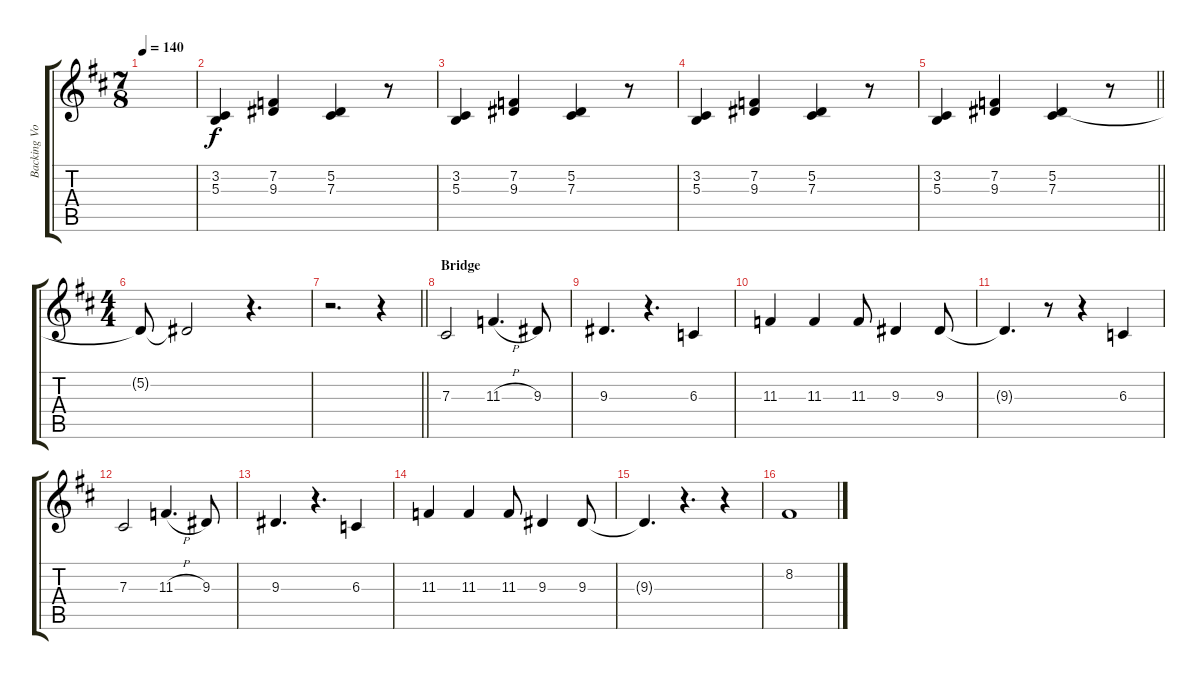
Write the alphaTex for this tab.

\track ("Backing Vocals" "Backing Vo") {instrument lead2sawtooth}
\staff {score tabs}
\tuning (Eb4 Bb3 Gb3 Db3 Ab2 Eb2) {hide}
\ts (7 8)
\tempo 140
\clef g2
\ks d
|
(3.2 5.3).4 (7.2 9.3).4 (5.2 7.3).4 r.8 |
(3.2 5.3).4 (7.2 9.3).4 (5.2 7.3).4 r.8 |
(3.2 5.3).4 (7.2 9.3).4 (5.2 7.3).4 r.8 |
\barLineRight lightlight
(3.2 5.3).4 (7.2 9.3).4 (5.2 7.3).4 r.8 |
\ts (4 4)
5.2{t}.8 5.2{t}.2 r.4{d} |
\barLineRight lightlight
r.2{d} r.4 |
\section ("" "Bridge")
7.3.2 11.3{h}.4{d} 9.3.8 |
9.3.4{d} r.4{d} 6.3.4 |
11.3.4 11.3.4 11.3.8 9.3.4 9.3.8 |
9.3{t}.4{d} r.8 r.4 6.3.4 |
7.3.2 11.3{h}.4{d} 9.3.8 |
9.3.4{d} r.4{d} 6.3.4 |
11.3.4 11.3.4 11.3.8 9.3.4 9.3.8 |
9.3{t}.4{d} r.4{d} r.4 |
8.2.1
